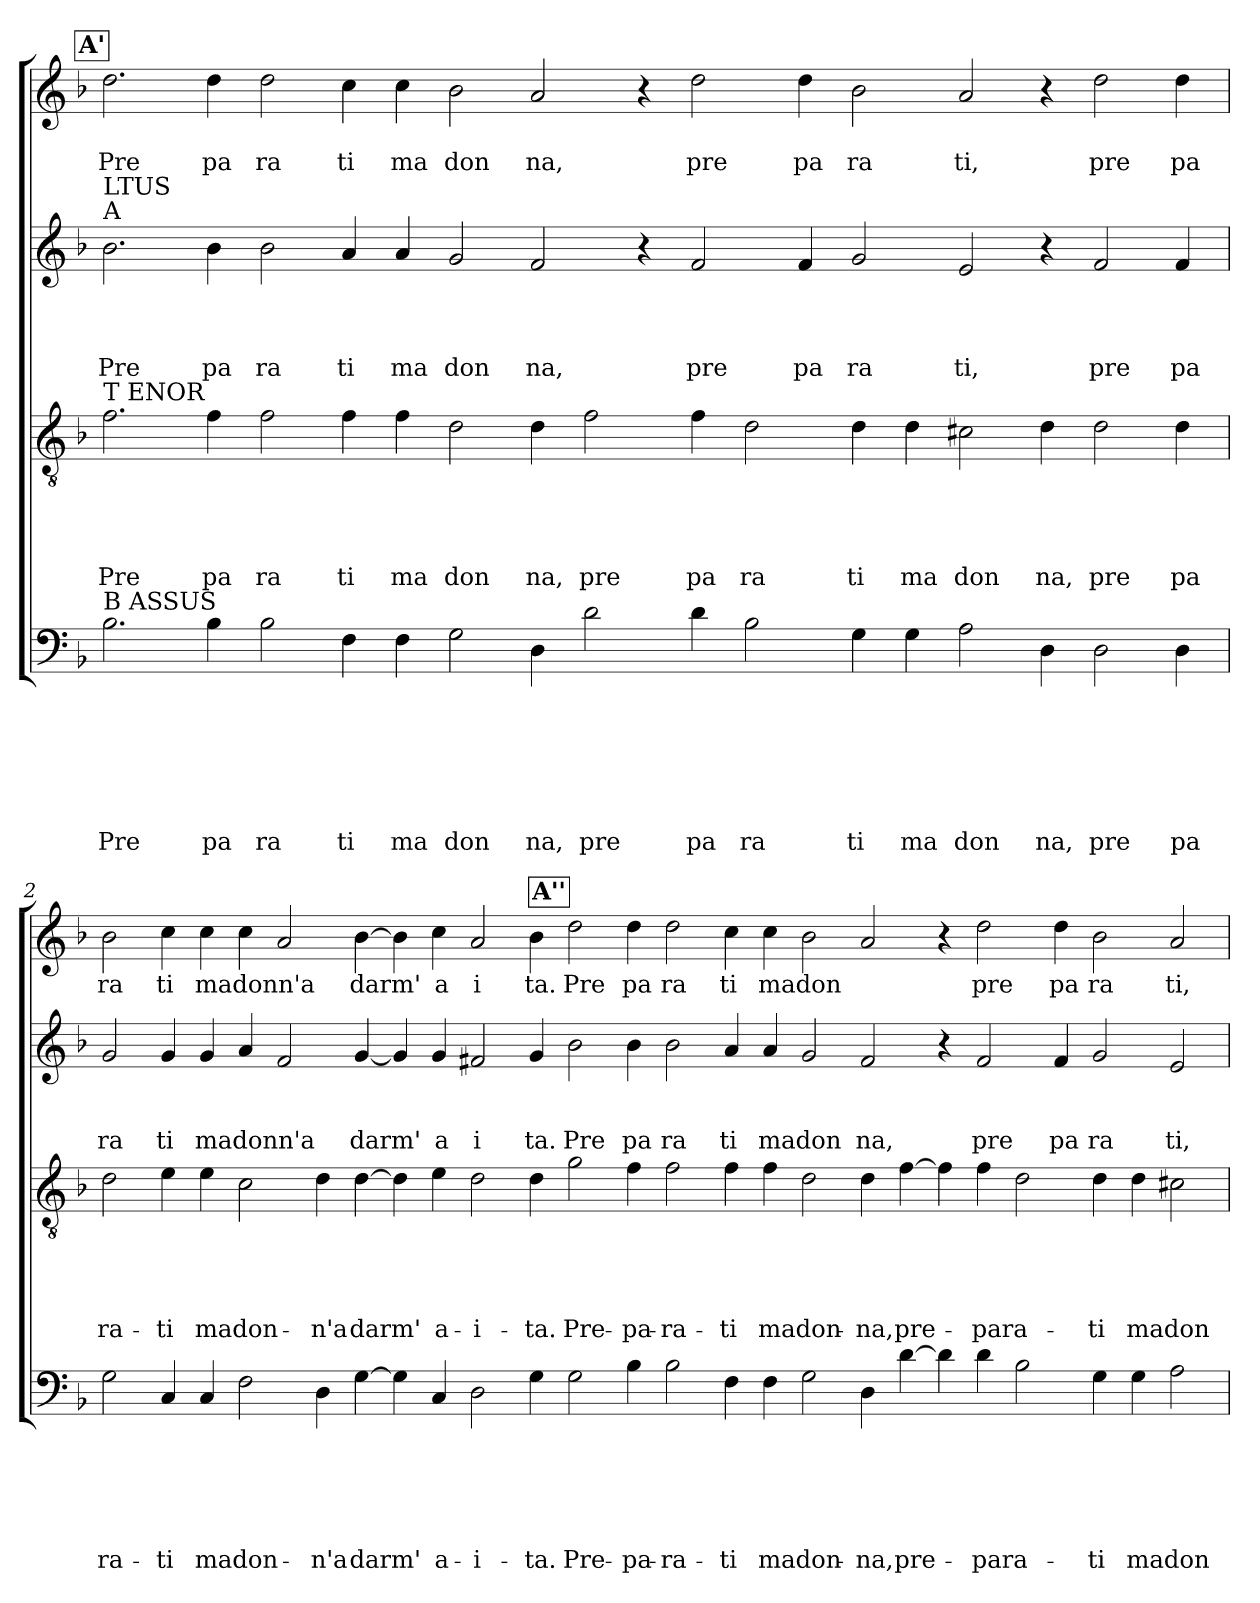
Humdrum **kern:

**kern	**text	**text	**text	**text	**text	**text	**text	**kern	**text	**text	**text	**text	**text	**kern	**text	**text	**text	**text	**kern	**text	**text
*part4	*part4	*part4	*part4	*part4	*part4	*part4	*part4	*part3	*part3	*part3	*part3	*part3	*part3	*part2	*part2	*part2	*part2	*part2	*part1	*part1	*part1
*staff4	*staff4	*staff4	*staff4	*staff4	*staff4	*staff4	*staff4	*staff3	*staff3	*staff3	*staff3	*staff3	*staff3	*staff2	*staff2	*staff2	*staff2	*staff2	*staff1	*staff1	*staff1
*clefF4	*	*	*	*	*	*	*	*clefGv2	*	*	*	*	*	*clefG2	*	*	*	*	*clefG2	*	*
*k[b-]	*	*	*	*	*	*	*	*k[b-]	*	*	*	*	*	*k[b-]	*	*	*	*	*k[b-]	*	*
*F:	*	*	*	*	*	*	*	*F:	*	*	*	*	*	*F:	*	*	*	*	*F:	*	*
!!LO:REH:place=s1:a:fs=14:t=A'
=1	=1	=1	=1	=1	=1	=1	=1	=1	=1	=1	=1	=1	=1	=1	=1	=1	=1	=1	=1	=1	=1
!	!	!	!	!	!	!	!	!	!	!	!	!	!	!LO:TX:a:t=A	!	!	!	!	!	!	!
!	!	!	!	!	!	!	!	!	!	!	!	!	!	!LO:TX:t=LTUS	!	!	!	!	!	!	!
!	!	!	!	!	!	!	!	!LO:TX:a:t=T ENOR	!	!	!	!	!	!	!	!	!	!	!	!	!
!LO:TX:a:t=B ASSUS	!	!	!	!	!	!	!	!	!	!	!	!	!	!	!	!	!	!	!	!	!
!	!	!	!	!	!	!	!LO:LY:b:rj	!	!	!	!	!	!LO:LY:b	!	!	!	!	!LO:LY:b:rj	!	!	!LO:LY:b:rj
2.B-\	.	.	.	.	.	.	Pre	2.f\	.	.	.	.	Pre	2.b-\	.	.	.	Pre	2.dd\	.	Pre
!	!	!	!	!	!	!	!LO:LY:b	!	!	!	!	!	!LO:LY:b	!	!	!	!	!LO:LY:b	!	!	!LO:LY:b
4B-\	.	.	.	.	.	.	pa	4f\	.	.	.	.	pa	4b-\	.	.	.	pa	4dd\	.	pa
!	!	!	!	!	!	!	!LO:LY:b	!	!	!	!	!	!LO:LY:b	!	!	!	!	!LO:LY:b	!	!	!LO:LY:b
2B-\	.	.	.	.	.	.	ra	2f\	.	.	.	.	ra	2b-\	.	.	.	ra	2dd\	.	ra
!	!	!	!	!	!	!	!LO:LY:b	!	!	!	!	!	!LO:LY:b	!	!	!	!	!LO:LY:b	!	!	!LO:LY:b
4F\	.	.	.	.	.	.	ti	4f\	.	.	.	.	ti	4a/	.	.	.	ti	4cc\	.	ti
!	!	!	!	!	!	!	!LO:LY:b	!	!	!	!	!	!LO:LY:b	!	!	!	!	!LO:LY:b	!	!	!LO:LY:b
4F\	.	.	.	.	.	.	ma	4f\	.	.	.	.	ma	4a/	.	.	.	ma	4cc\	.	ma
!	!	!	!	!	!	!	!LO:LY:b	!	!	!	!	!	!LO:LY:b	!	!	!	!	!LO:LY:b	!	!	!LO:LY:b
2G\	.	.	.	.	.	.	don	2d\	.	.	.	.	don	2g/	.	.	.	don	2b-\	.	don
!	!	!	!	!	!	!	!LO:LY:b	!	!	!	!	!	!LO:LY:b	!	!	!	!	!LO:LY:b	!	!	!LO:LY:b
4D\	.	.	.	.	.	.	na,	4d\	.	.	.	.	na,	2f/	.	.	.	na,	2a/	.	na,
!	!	!	!	!	!	!	!LO:LY:b	!	!	!	!	!	!LO:LY:b	!	!	!	!	!	!	!	!
2d\	.	.	.	.	.	.	pre	2f\	.	.	.	.	pre	.	.	.	.	.	.	.	.
.	.	.	.	.	.	.	.	.	.	.	.	.	.	4r	.	.	.	.	4r	.	.
!	!	!	!	!	!	!	!LO:LY:b	!	!	!	!	!	!LO:LY:b	!	!	!	!	!LO:LY:b	!	!	!LO:LY:b
4d\	.	.	.	.	.	.	pa	4f\	.	.	.	.	pa	2f/	.	.	.	pre	2dd\	.	pre
!	!	!	!	!	!	!	!LO:LY:b	!	!	!	!	!	!LO:LY:b	!	!	!	!	!	!	!	!
2B-\	.	.	.	.	.	.	ra	2d\	.	.	.	.	ra	.	.	.	.	.	.	.	.
!	!	!	!	!	!	!	!	!	!	!	!	!	!	!	!	!	!	!LO:LY:b	!	!	!LO:LY:b
.	.	.	.	.	.	.	.	.	.	.	.	.	.	4f/	.	.	.	pa	4dd\	.	pa
!	!	!	!	!	!	!	!LO:LY:b	!	!	!	!	!	!LO:LY:b	!	!	!	!	!LO:LY:b	!	!	!LO:LY:b
4G\	.	.	.	.	.	.	ti	4d\	.	.	.	.	ti	2g/	.	.	.	ra	2b-\	.	ra
!	!	!	!	!	!	!	!LO:LY:b	!	!	!	!	!	!LO:LY:b	!	!	!	!	!	!	!	!
4G\	.	.	.	.	.	.	ma	4d\	.	.	.	.	ma	.	.	.	.	.	.	.	.
!	!	!	!	!	!	!	!LO:LY:b	!	!	!	!	!	!LO:LY:b	!	!	!	!	!LO:LY:b	!	!	!LO:LY:b
2A\	.	.	.	.	.	.	don	2c#\	.	.	.	.	don	2e/	.	.	.	ti,	2a/	.	ti,
!	!	!	!	!	!	!	!LO:LY:b	!	!	!	!	!	!LO:LY:b	!	!	!	!	!	!	!	!
4D\	.	.	.	.	.	.	na,	4d\	.	.	.	.	na,	4r	.	.	.	.	4r	.	.
!	!	!	!	!	!	!	!LO:LY:b	!	!	!	!	!	!LO:LY:b	!	!	!	!	!LO:LY:b	!	!	!LO:LY:b
2D\	.	.	.	.	.	.	pre	2d\	.	.	.	.	pre	2f/	.	.	.	pre	2dd\	.	pre
!	!	!	!	!	!	!	!LO:LY:b	!	!	!	!	!	!LO:LY:b	!	!	!	!	!LO:LY:b	!	!	!LO:LY:b
4D\	.	.	.	.	.	.	pa	4d\	.	.	.	.	pa	4f/	.	.	.	pa	4dd\	.	pa
!!LO:LB:g=z
!!LO:REH:place=s1:a:fs=14:t=A'':qo=12.5
=2	=2	=2	=2	=2	=2	=2	=2	=2	=2	=2	=2	=2	=2	=2	=2	=2	=2	=2	=2	=2	=2
!	!	!	!	!	!	!LO:LY:b	!	!	!	!	!	!	!LO:LY:b	!	!	!	!LO:LY:b	!	!	!LO:LY:b	!
2G\	.	.	.	.	.	ra-	.	2d\	.	.	.	.	ra-	2g/	.	.	ra	.	2b-\	ra	.
!	!	!	!	!	!	!LO:LY:b	!	!	!	!	!	!	!LO:LY:b	!	!	!	!LO:LY:b	!	!	!LO:LY:b	!
4C/	.	.	.	.	.	-ti	.	4e\	.	.	.	.	-ti	4g/	.	.	ti	.	4cc\	ti	.
!	!	!	!	!	!	!LO:LY:b	!	!	!	!	!	!	!LO:LY:b	!	!	!	!LO:LY:b	!	!	!LO:LY:b	!
4C/	.	.	.	.	.	madon-	.	4e\	.	.	.	.	madon-	4g/	.	.	madonn'a	.	4cc\	madonn'a	.
2F\	.	.	.	.	.	.	.	2c\	.	.	.	.	.	4a/	.	.	.	.	4cc\	.	.
.	.	.	.	.	.	.	.	.	.	.	.	.	.	2f/	.	.	.	.	2a/	.	.
!	!	!	!	!	!	!LO:LY:b	!	!	!	!	!	!	!LO:LY:b	!	!	!	!	!	!	!	!
4D\	.	.	.	.	.	-n'a	.	4d\	.	.	.	.	-n'a	.	.	.	.	.	.	.	.
!	!	!	!	!	!	!LO:LY:b	!	!	!	!	!	!	!LO:LY:b	!	!	!	!LO:LY:b	!	!	!LO:LY:b	!
[>4G\	.	.	.	.	.	darm'	.	[>4d\	.	.	.	.	darm'	[<4g/	.	.	darm'	.	[>4b-\	darm'	.
4G\]	.	.	.	.	.	.	.	4d\]	.	.	.	.	.	4g/]	.	.	.	.	4b-\]	.	.
!	!	!	!	!	!	!LO:LY:b	!	!	!	!	!	!	!LO:LY:b	!	!	!	!LO:LY:b	!	!	!LO:LY:b	!
4C/	.	.	.	.	.	a-	.	4e\	.	.	.	.	a-	4g/	.	.	a	.	4cc\	a	.
!	!	!	!	!	!	!LO:LY:b	!	!	!	!	!	!	!LO:LY:b	!	!	!	!LO:LY:b	!	!	!LO:LY:b	!
2D\	.	.	.	.	.	-i-	.	2d\	.	.	.	.	-i-	2f#/	.	.	i	.	2a/	i	.
!	!	!	!	!	!	!LO:LY:b	!	!	!	!	!	!	!LO:LY:b	!	!	!	!LO:LY:b	!	!	!LO:LY:b	!
4G\	.	.	.	.	.	-ta.	.	4d\	.	.	.	.	-ta.	4g/	.	.	ta.	.	4b-\	ta.	.
!	!	!	!	!	!	!LO:LY:b	!	!	!	!	!	!	!LO:LY:b	!	!	!	!LO:LY:b	!	!	!LO:LY:b	!
2G\	.	.	.	.	.	Pre-	.	2g\	.	.	.	.	Pre-	2b-\	.	.	Pre	.	2dd\	Pre	.
!	!	!	!	!	!	!LO:LY:b	!	!	!	!	!	!	!LO:LY:b	!	!	!	!LO:LY:b	!	!	!LO:LY:b	!
4B-\	.	.	.	.	.	-pa-	.	4f\	.	.	.	.	-pa-	4b-\	.	.	pa	.	4dd\	pa	.
!	!	!	!	!	!	!LO:LY:b	!	!	!	!	!	!	!LO:LY:b	!	!	!	!LO:LY:b	!	!	!LO:LY:b	!
2B-\	.	.	.	.	.	-ra-	.	2f\	.	.	.	.	-ra-	2b-\	.	.	ra	.	2dd\	ra	.
!	!	!	!	!	!	!LO:LY:b	!	!	!	!	!	!	!LO:LY:b	!	!	!	!LO:LY:b	!	!	!LO:LY:b	!
4F\	.	.	.	.	.	-ti	.	4f\	.	.	.	.	-ti	4a/	.	.	ti	.	4cc\	ti	.
!	!	!	!	!	!	!LO:LY:b	!	!	!	!	!	!	!LO:LY:b	!	!	!	!LO:LY:b	!	!	!LO:LY:b	!
4F\	.	.	.	.	.	madon-	.	4f\	.	.	.	.	madon-	4a/	.	.	madon	.	4cc\	madon	.
2G\	.	.	.	.	.	.	.	2d\	.	.	.	.	.	2g/	.	.	.	.	2b-\	.	.
!	!	!	!	!	!	!LO:LY:b	!	!	!	!	!	!	!LO:LY:b	!	!	!	!LO:LY:b	!	!	!	!
4D\	.	.	.	.	.	-na,	.	4d\	.	.	.	.	-na,	2f#/	.	.	na,	.	2a/	.	.
!	!	!	!	!	!	!LO:LY:b	!	!	!	!	!	!	!LO:LY:b	!	!	!	!	!	!	!	!
[>4d\	.	.	.	.	.	pre-	.	[>4f\	.	.	.	.	pre-	.	.	.	.	.	.	.	.
4d\]	.	.	.	.	.	.	.	4f\]	.	.	.	.	.	4r	.	.	.	.	4r	.	.
!	!	!	!	!	!	!LO:LY:b	!	!	!	!	!	!	!LO:LY:b	!	!	!	!LO:LY:b	!	!	!LO:LY:b	!
4d\	.	.	.	.	.	-para-	.	4f\	.	.	.	.	-para-	2f#/	.	.	pre	.	2dd\	pre	.
2B-\	.	.	.	.	.	.	.	2d\	.	.	.	.	.	.	.	.	.	.	.	.	.
!	!	!	!	!	!	!	!	!	!	!	!	!	!	!	!	!	!LO:LY:b	!	!	!LO:LY:b	!
.	.	.	.	.	.	.	.	.	.	.	.	.	.	4f#/	.	.	pa	.	4dd\	pa	.
!	!	!	!	!	!	!LO:LY:b	!	!	!	!	!	!	!LO:LY:b	!	!	!	!LO:LY:b	!	!	!LO:LY:b	!
4G\	.	.	.	.	.	-ti	.	4d\	.	.	.	.	-ti	2g/	.	.	ra	.	2b-\	ra	.
!	!	!	!	!	!	!LO:LY:b	!	!	!	!	!	!	!LO:LY:b	!	!	!	!	!	!	!	!
4G\	.	.	.	.	.	madon-	.	4d\	.	.	.	.	madon-	.	.	.	.	.	.	.	.
!	!	!	!	!	!	!	!	!	!	!	!	!	!	!	!	!	!LO:LY:b	!	!	!LO:LY:b	!
2A\	.	.	.	.	.	.	.	2c#\	.	.	.	.	.	2e/	.	.	ti,	.	2a/	ti,	.
=	=	=	=	=	=	=	=	=	=	=	=	=	=	=	=	=	=	=	=	=	=
*-	*-	*-	*-	*-	*-	*-	*-	*-	*-	*-	*-	*-	*-	*-	*-	*-	*-	*-	*-	*-	*-
